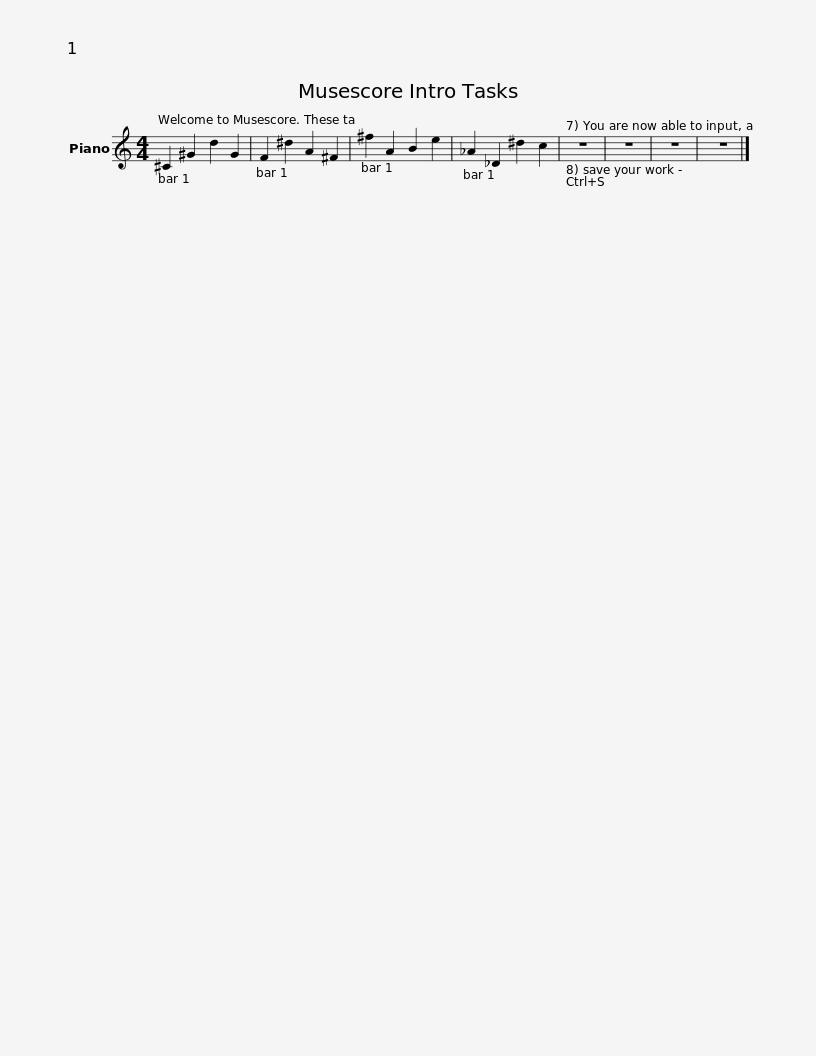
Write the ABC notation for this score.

X:1
L:1/8
M:4/4
I:linebreak $
K:C
V:1 treble
V:1
 ^C2 ^G2 d2 G2 | F2 ^d2 A2 ^F2 | ^f2 A2 B2 e2 | _A2 _D2 ^d2 c2 |$ z8 | %5
 z8 | z8 | z8 |] %8
